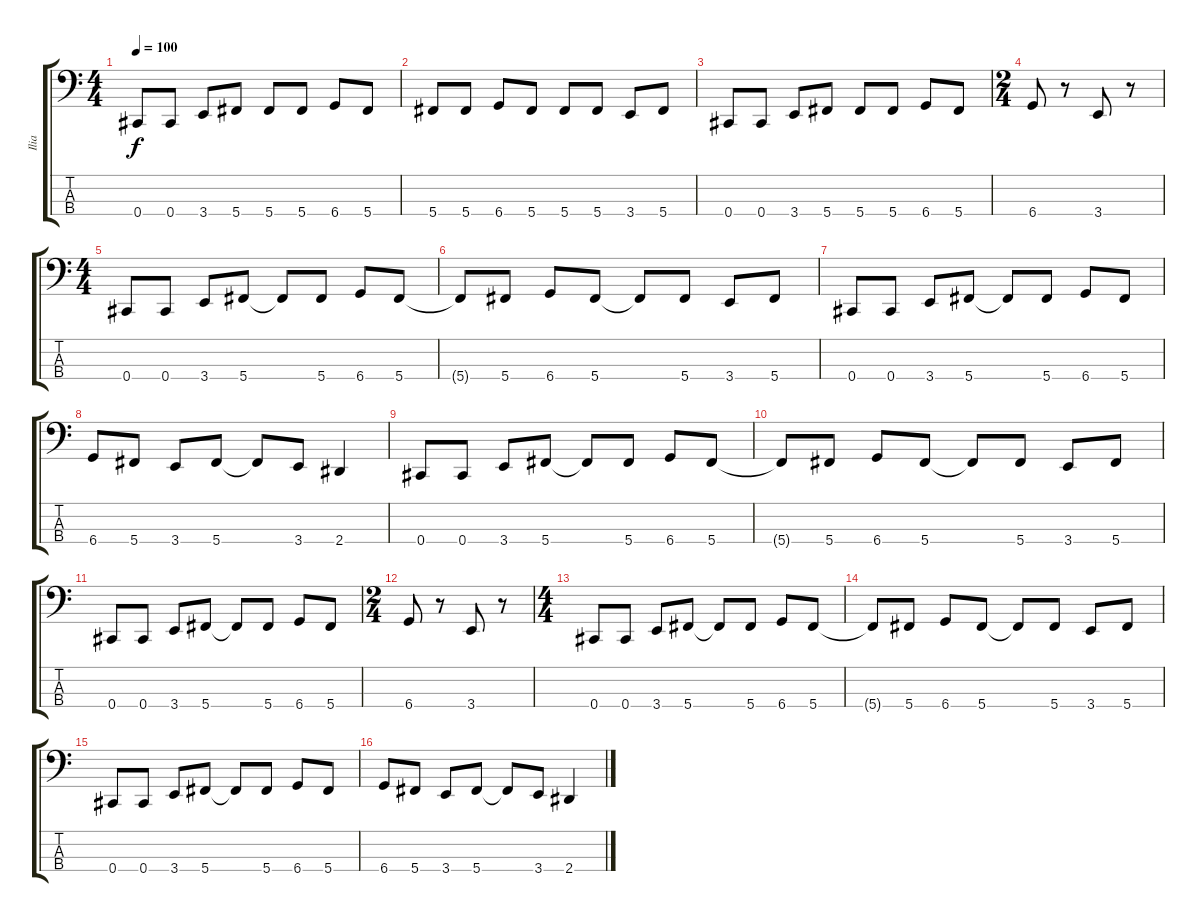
\track ("Ilia" "Ilia") {instrument electricbassfinger}
\staff {score tabs}
\tuning (Gb2 Db2 Ab1 Db1) {hide}
\ts (4 4)
\tempo 100
\clef f4
\ks c
0.4.8{dy f} 0.4.8 3.4.8 5.4.8 5.4.8 5.4.8 6.4.8 5.4.8 |
5.4.8 5.4.8 6.4.8 5.4.8 5.4.8 5.4.8 3.4.8 5.4.8 |
0.4.8 0.4.8 3.4.8 5.4.8 5.4.8 5.4.8 6.4.8 5.4.8 |
\ts (2 4)
6.4.8 r.8 3.4.8 r.8 |
\ts (4 4)
0.4.8 0.4.8 3.4.8 5.4.8 5.4{t}.8 5.4.8 6.4.8 5.4.8 |
5.4{t}.8 5.4.8 6.4.8 5.4.8 5.4{t}.8 5.4.8 3.4.8 5.4.8 |
0.4.8 0.4.8 3.4.8 5.4.8 5.4{t}.8 5.4.8 6.4.8 5.4.8 |
6.4.8 5.4.8 3.4.8 5.4.8 5.4{t}.8 3.4.8 2.4.4 |
0.4.8 0.4.8 3.4.8 5.4.8 5.4{t}.8 5.4.8 6.4.8 5.4.8 |
5.4{t}.8 5.4.8 6.4.8 5.4.8 5.4{t}.8 5.4.8 3.4.8 5.4.8 |
0.4.8 0.4.8 3.4.8 5.4.8 5.4{t}.8 5.4.8 6.4.8 5.4.8 |
\ts (2 4)
6.4.8 r.8 3.4.8 r.8 |
\ts (4 4)
0.4.8 0.4.8 3.4.8 5.4.8 5.4{t}.8 5.4.8 6.4.8 5.4.8 |
5.4{t}.8 5.4.8 6.4.8 5.4.8 5.4{t}.8 5.4.8 3.4.8 5.4.8 |
0.4.8 0.4.8 3.4.8 5.4.8 5.4{t}.8 5.4.8 6.4.8 5.4.8 |
6.4.8 5.4.8 3.4.8 5.4.8 5.4{t}.8 3.4.8 2.4.4
